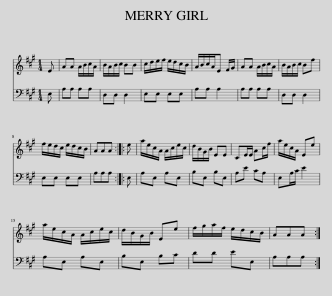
X:1
%%score 1 2
L:1/8
M:1/4
I:linebreak $
K:A
V:1 treble
V:2 bass
V:1
 E | AA A/B/c/A/ | B/A/B/c/ BB | c/d/e/f/ e/d/c/B/ | A/B/c/A/E F/G/ | %5
 AA A/B/c/A/ | B/A/B/c/ Bf |$ f/e/d/c/ e/d/c/B/ | AAA :: e | %10
 a/e/c/A/ A/c/e/c/ | d/B/G/B/ EE | CE/E/ Ac/f/ | a/e/c/A/ Ee |$ a/e/c/A/ A/c/e/c/ | %15
 d/B/G/B/ Ee | f/g/a/f/ e/d/c/B/ | AAA :| %18
V:2
 E, | A,A, A,A, | D,D, D,2 | E,E, E,E, | A,A, A,2 | %5
 A,A, A,A, | D,D, D,2 |$ E,E, E,E, | A,A,A, :: E, | %10
 A,E, A,E, | B,E, B,E, | A,E CA, | E,A,/C/ E2 |$ A,E, A,E, | %15
 B,E, B,C | DD EE, | A,A,A, :| %18
